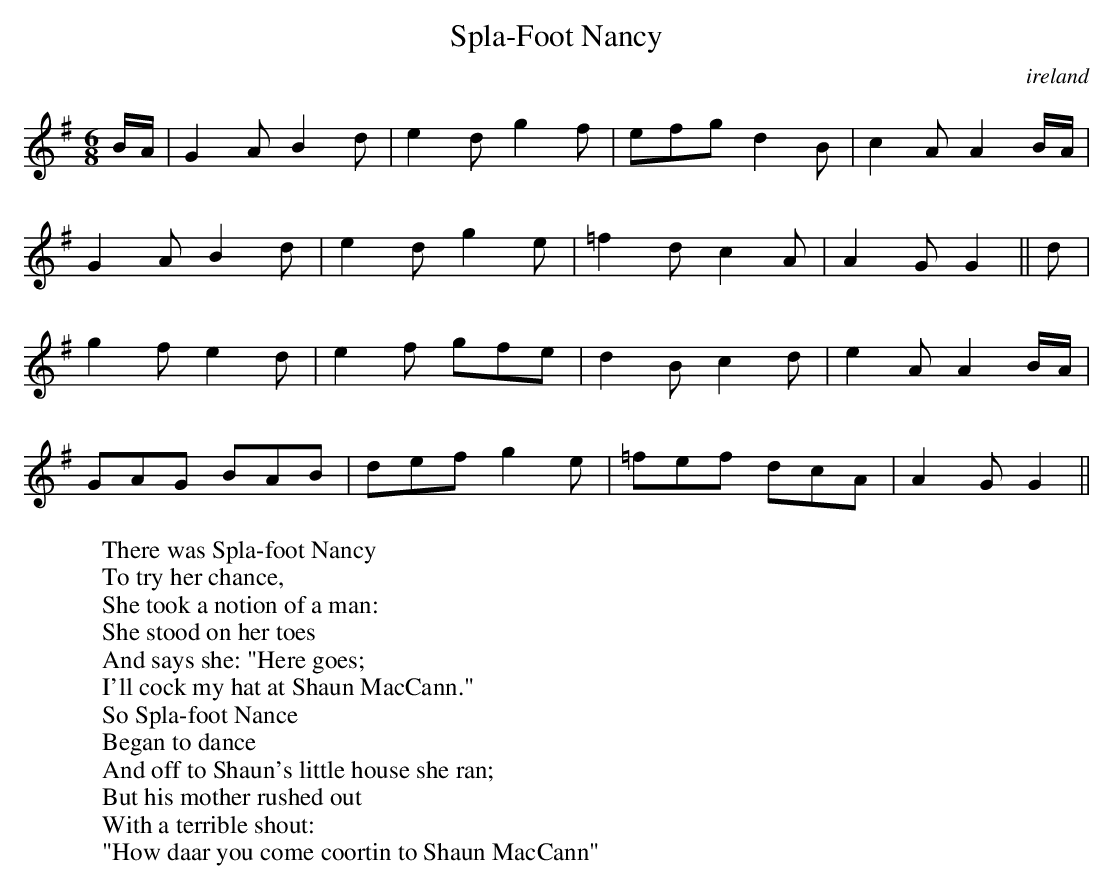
X:1
T:Spla-Foot Nancy
O:ireland
W:There was Spla-foot Nancy
W:To try her chance,
W:  She took a notion of a man:
W:She stood on her toes
W:And says she: "Here goes;
W:  I'll cock my hat at Shaun MacCann."
W:So Spla-foot Nance
W:Began to dance
W:  And off to Shaun's little house she ran;
W:But his mother rushed out
W:With a terrible shout:
W:  "How daar you come coortin to Shaun MacCann"
L:1/8
M:6/8
K:G
B/A/|\
G2 A B2 d|e2 d g2 f|efg d2 B|c2 A A2 B/A/|
G2 A B2 d|e2 d g2 e|=f2dc2 A|A2 G G2||d|
g2 f e2 d|e2 f gfe|d2 B c2 d|e2 A A2 B/A/|
GAG BAB|def g2 e|=fef dcA|A2 G G2||
